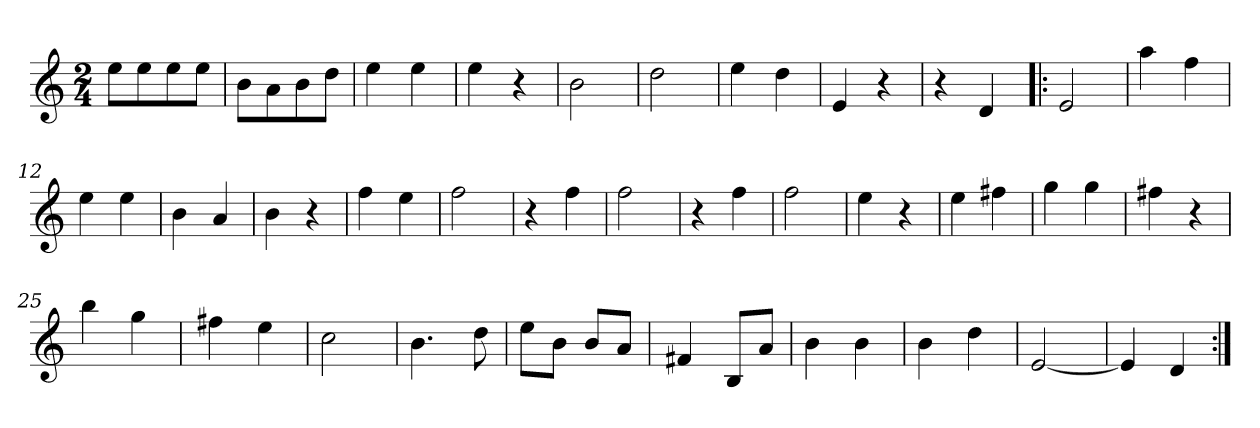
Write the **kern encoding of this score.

**kern
*part1
*staff1
*clefG2
*k[]
*C:
*M2/4
=1
8eeL
8ee
8ee
8eeJ
=2
8bL
8a
8b
8ddJ
=3
4ee
4ee
=4
4ee
4r
=5
2b
=6
2dd
=7
4ee
4dd
=8
4e
4r
=9
4r
4d
=10!|:
2e
=11
4aa
4ff
=12
4ee
4ee
=13
4b
4a
=14
4b
4r
=15
4ff
4ee
=16
2ff
=17
4r
4ff
=18
2ff
=19
4r
4ff
=20
2ff
=21
4ee
4r
=22
4ee
4ff#X
=23
4gg
4gg
=24
4ff#X
4r
=25
4bb
4gg
=26
4ff#X
4ee
=27
2cc
=28
4.b
8dd
=29
8eeL
8bJ
8bL
8aJ
=30
4f#X
8BL
8aJ
=31
4b
4b
=32
4b
4dd
=33
[2e
=34
4e]
4d
=:|!
*-
